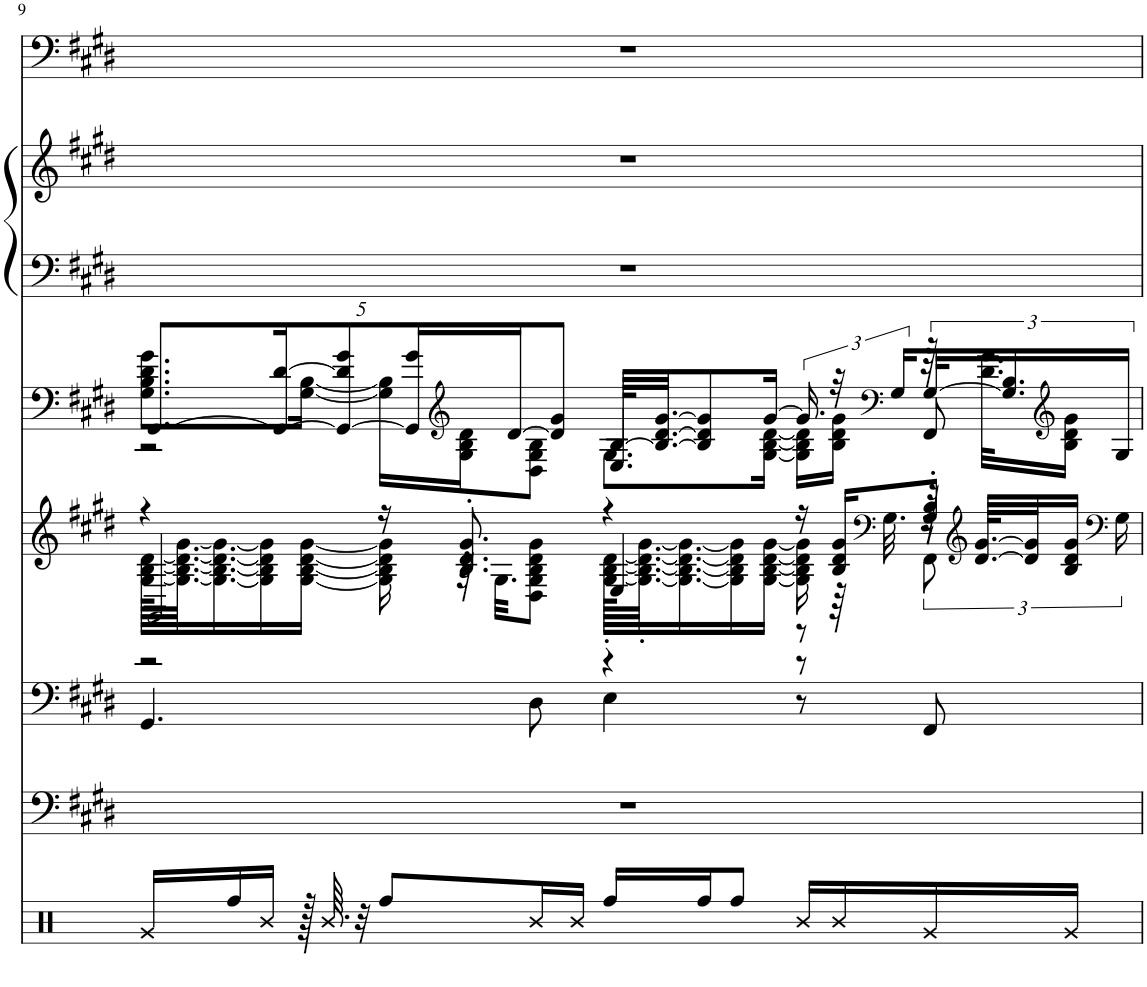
**kern	**kern	**kern	**kern	**kern	**kern	**kern	**kern
*part7	*part6	*part5	*part4	*part3	*part2	*part2	*part1
*staff8	*staff7	*staff6	*staff5	*staff4	*staff3	*staff2	*staff1
*I"Percussion	*I"E.Grand	*I"Nylon Gtr.	*I"Steel Gtr.	*I"Steel Gtr.	*I"Bright Piano	*	*I"Synth Bass 2
*	*	*	*	*	*I'Pno	*	*
!!LO:PB:g=z
*clefX	*clefF4	*clefF4	*clefG2	*clefF4	*clefF4	*clefG2	*clefF4
*k[]	*k[f#c#g#d#]	*k[f#c#g#d#]	*k[f#c#g#d#]	*k[f#c#g#d#]	*k[f#c#g#d#]	*k[f#c#g#d#]	*k[f#c#g#d#]
*M4/4	*M4/4	*M4/4	*M4/4	*M4/4	*M4/4	*M4/4	*M4/4
=9	=9	=9	=9	=9	=9	=9	=9
*	*	*	*^	*	*	*	*
*	*	*	*	*^	*	*	*	*
*	*	*	*	*	*^	*	*	*	*
*	*	*	*	*	*	*	*Xbrackettup	*	*	*
*	*	*	*	*	*	*	*^	*	*	*
*	*	*	*	*	*	*	*	*^	*	*	*
16Rg/LL	1r	4.GG#/	4r	[128G#\ [128B\ [128d#\KLLLL	2GG#/	2r	[10.GG#/L	8.G#\ 8.B\ 8.d#\ 8.g#\L	2r	1r	1r	1r
.	.	.	.	64.G#\_ 64.B\_ 64.d#\_ [64.g#\JJ	.	.	.	.	.	.	.	.
.	.	.	.	16.G#\_ 16.B\_ 16.d#\_ 16.g#\_	.	.	.	.	.	.	.	.
16Rff/	.	.	.	.	.	.	.	.	.	.	.	.
16R/JJ	.	.	.	16G#\] 16B\] 16d#\] 16g#\]	.	.	.	.	.	.	.	.
.	.	.	.	.	.	.	20GG#/_ [20d#/K	.	.	.	.	.
128r	.	.	.	[16G#\ [16B\ [16d#\ [16g#\JJ	.	.	.	[16G#\ [16B\Jk	.	.	.	.
64.R/	.	.	.	.	.	.	.	.	.	.	.	.
.	.	.	.	.	.	.	10GG#/_ 10d#/] 10g#/	.	.	.	.	.
32r	.	.	.	.	.	.	.	.	.	.	.	.
8Rff/L	.	.	16r	16G#\] 16B\] 16d#\] 16g#\]	.	.	.	16G#\] 16B\]LL	.	.	.	.
.	.	.	.	.	.	.	20GG#/] 20g#/L	.	.	.	.	.
*	*	*	*	*	*	*	*clefG2	*	*	*	*	*
.	.	.	8.B/' 8.d#/' 8.g#/'	64r	.	.	.	16G#\ 16B\ 16d#\J	.	.	.	.
.	.	.	.	32.G#\KKL	.	.	.	.	.	.	.	.
.	.	.	.	.	.	.	[20d#/J	.	.	.	.	.
16R/L	.	8D#\	.	8D#\ 8G#\ 8B\ 8d#\ 8g#\J	.	.	.	8D#\ 8G#\ 8B\J	.	.	.	.
.	.	.	.	.	.	.	10d#/] 10g#/J	.	.	.	.	.
16R/JJ	.	.	.	.	.	.	.	.	.	.	.	.
16Rff/LL	.	4E\	4r	[128G#\' [128B\' [128d#\'KLLLL	4E/	4r	[64B/KLLL	8.G#\L	4.E/	.	.	.
.	.	.	.	64.G#\_' 64.B\_' 64.d#\_' [64.g#\'JJ	.	.	.	.	.	.	.	.
.	.	.	.	.	.	.	32.B/_ [32.d#/ [32.g#/JJ	.	.	.	.	.
.	.	.	.	16.G#\_ 16.B\_ 16.d#\_ 16.g#\_	.	.	.	.	.	.	.	.
16Rff/J	.	.	.	.	.	.	8B/] 8d#/] 8g#/]	.	.	.	.	.
8Rff/J	.	.	.	16G#\] 16B\] 16d#\] 16g#\]	.	.	.	.	.	.	.	.
.	.	.	.	[16G#\ [16B\ [16d#\ [16g#\JJ	.	.	[16g#/Jk	[16G#\ [16B\ [16d#\Jk	.	.	.	.
*	*	*	*	*	*	*	*brackettup	*	*	*	*	*
16R/LL	.	8r	16r	16G#\] 16B\] 16d#\] 16g#\]	8r	8r	24.g#/]	16G#\] 16B\] 16d#\]LL	.	.	.	.
16R/	.	.	16B/ 16d#/ 16g#/KL	64r	.	.	48r	16B\ 16d#\ 16g#\JJ	.	.	.	.
*	*	*	*clefF4	*	*	*	*	*	*	*	*	*
.	.	.	.	32.G#\	.	.	.	.	.	.	.	.
*	*	*	*	*	*	*	*clefF4	*	*	*	*	*
.	.	.	.	.	.	.	24G#/LL	.	.	.	.	.
16Rg/	.	8FF#/	8G#/' 8B/'J	12r	128r	8FF#\	[48G#/K	64r	8FF#/	.	.	.
*	*	*	*clefG2	*	*	*	*	*	*	*	*	*
.	.	.	.	.	[64.d#/ [64.g#/KLLL	.	.	.	.	.	.	.
.	.	.	.	.	.	.	.	32.d#\ 32.g#\KLL	.	.	.	.
.	.	.	.	.	.	.	24.G#/] 24.B/	.	.	.	.	.
.	.	.	.	.	32d#/] 32g#/]J	.	.	.	.	.	.	.
*	*	*	*	*	*	*	*clefG2	*	*	*	*	*
16Rg/JJ	.	.	.	.	16B/ 16d#/ 16g#/JJ	.	.	16B\ 16d#\ 16g#\JJ	.	.	.	.
*	*	*	*clefF4	*	*	*	*	*	*	*	*	*
.	.	.	.	24G#\	.	.	24G#/JJ	.	.	.	.	.
*	*	*	*v	*v	*v	*v	*	*	*	*	*	*
*	*	*	*	*v	*v	*v	*	*	*
=	=	=	=	=	=	=	=
*-	*-	*-	*-	*-	*-	*-	*-
